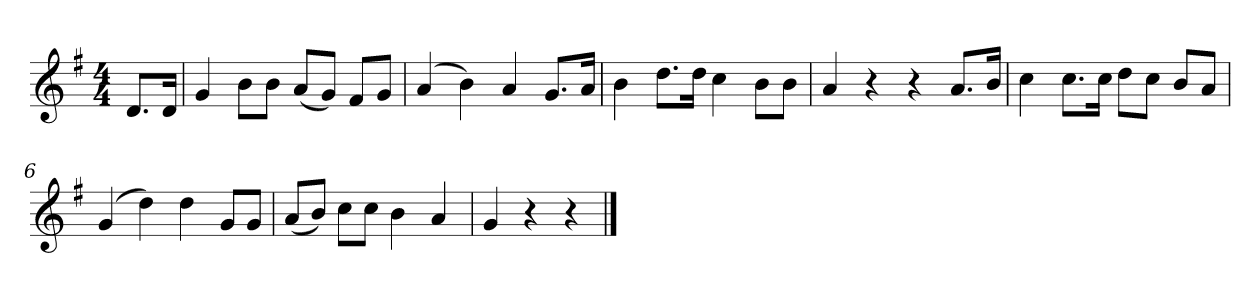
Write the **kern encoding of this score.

**kern
*part1
*staff1
*k[f#]
*M4/4
*MM120
=
8.dL
16dJk
=1
4g
8bL
8bJ
(8aL
8gJ)
8f#L
8gJ
=2
(4a
4b)
4a
8.gL
16aJk
=3
4b
8.ddL
16ddJk
4cc
8bL
8bJ
=4
4a
4r
4r
8.aL
16bJk
=5
4cc
8.ccL
16ccJk
8ddL
8ccJ
8bL
8aJ
=6
(4g
4dd)
4dd
8gL
8gJ
=7
(8aL
8bJ)
8ccL
8ccJ
4b
4a
=8
4g
4r
4r
==
*-
